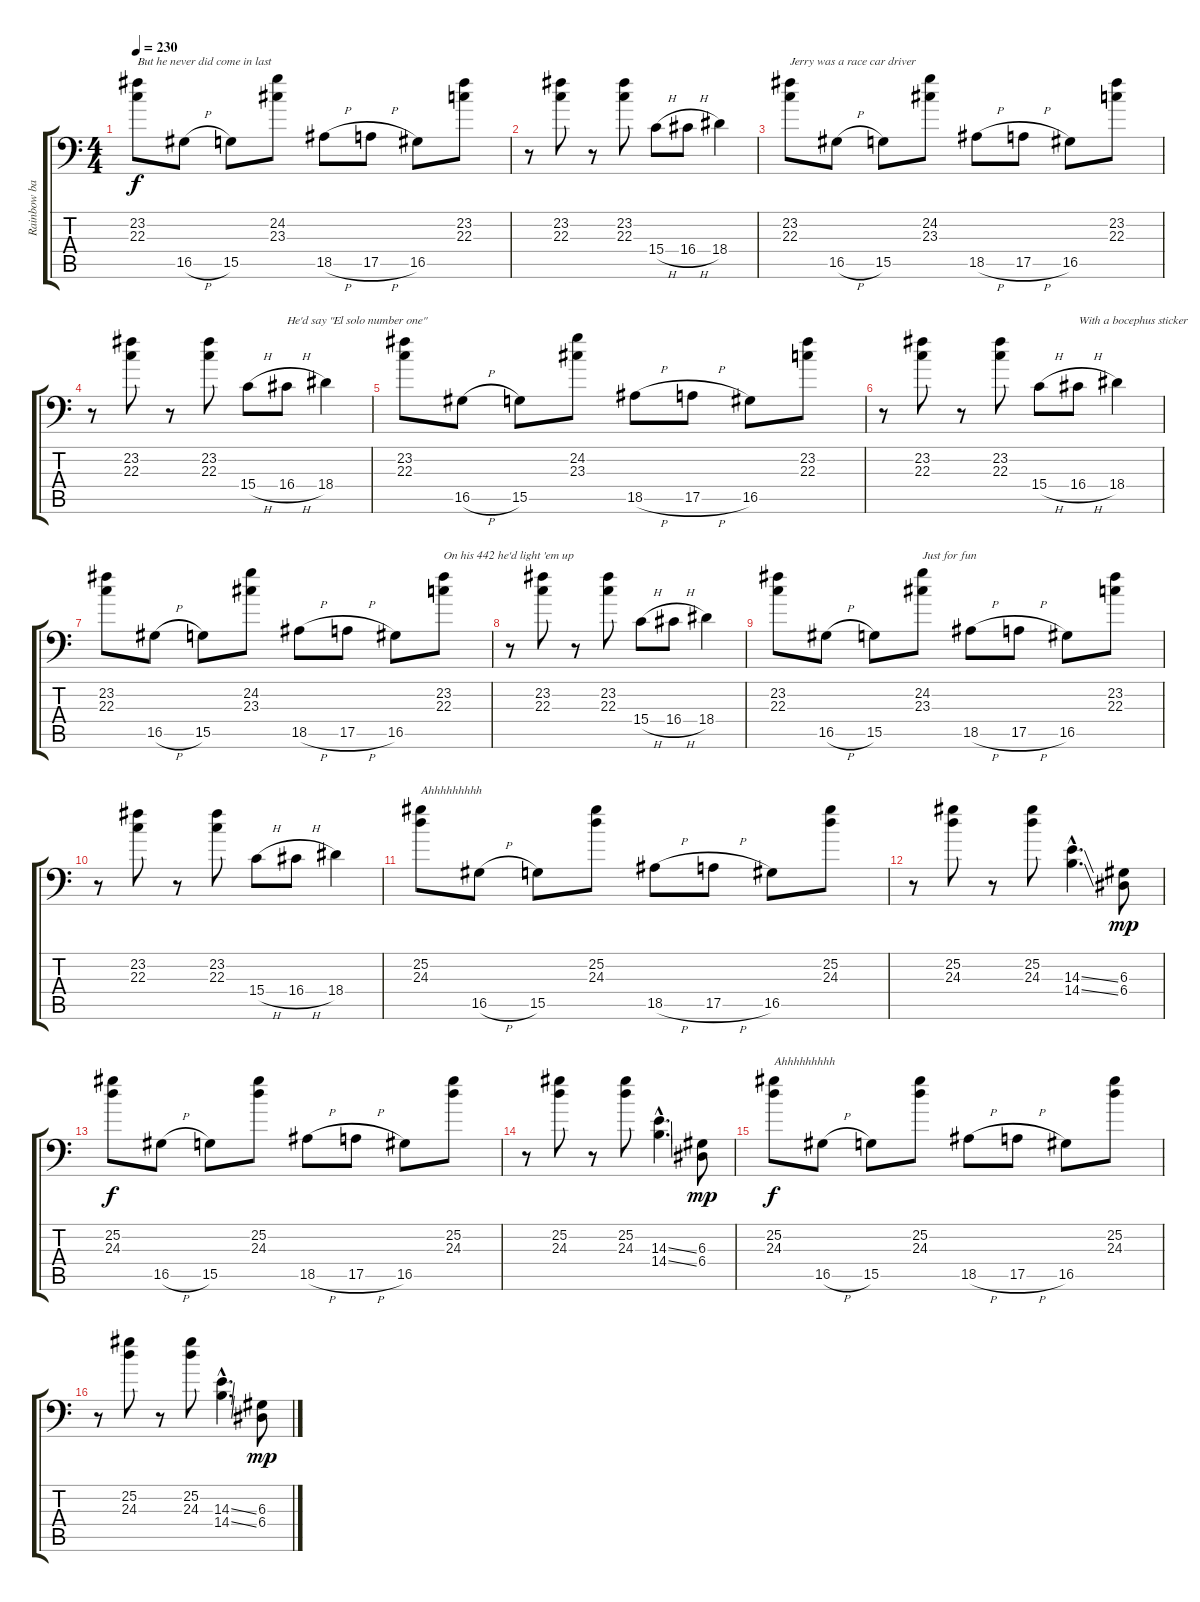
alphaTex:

\track ("Rainbow bass : Les Claypool" "Rainbow ba") {instrument fretlessbass}
\staff {score tabs}
\tuning (C3 G2 D2 A1 E1 B0) {hide}
\ts (4 4)
\tempo 230
\clef f4
\ks c
(23.2 22.3).8{txt "But he never did come in last" dy f} 16.5{h}.8 15.5.8 (24.2 23.3).8 18.5{h}.8 17.5{h}.8 16.5.8 (23.2 22.3).8 |
r.8 (23.2 22.3).8 r.8 (23.2 22.3).8 15.4{h}.8 16.4{h}.8 18.4.4 |
(23.2 22.3).8{txt "Jerry was a race car driver"} 16.5{h}.8 15.5.8 (24.2 23.3).8 18.5{h}.8 17.5{h}.8 16.5.8 (23.2 22.3).8 |
r.8 (23.2 22.3).8 r.8 (23.2 22.3).8 15.4{h}.8 16.4{h}.8{txt "He'd say \"El solo number one\""} 18.4.4 |
(23.2 22.3).8 16.5{h}.8 15.5.8 (24.2 23.3).8 18.5{h}.8 17.5{h}.8 16.5.8 (23.2 22.3).8 |
r.8 (23.2 22.3).8 r.8 (23.2 22.3).8 15.4{h}.8 16.4{h}.8{txt "With a bocephus sticker"} 18.4.4 |
(23.2 22.3).8 16.5{h}.8 15.5.8 (24.2 23.3).8 18.5{h}.8 17.5{h}.8 16.5.8 (23.2 22.3).8{txt "On his 442 he'd light 'em up"} |
r.8 (23.2 22.3).8 r.8 (23.2 22.3).8 15.4{h}.8 16.4{h}.8 18.4.4 |
(23.2 22.3).8 16.5{h}.8 15.5.8 (24.2 23.3).8{txt "Just for fun"} 18.5{h}.8 17.5{h}.8 16.5.8 (23.2 22.3).8 |
r.8 (23.2 22.3).8 r.8 (23.2 22.3).8 15.4{h}.8 16.4{h}.8 18.4.4 |
(25.2 24.3).8{txt "Ahhhhhhhhh"} 16.5{h}.8 15.5.8 (25.2 24.3).8 18.5{h}.8 17.5{h}.8 16.5.8 (25.2 24.3).8 |
r.8 (25.2 24.3).8 r.8 (25.2 24.3).8 (14.3{ss hac} 14.4{ss hac}).4{d} (6.3 6.4).8{dy mp} |
(25.2 24.3).8{dy f} 16.5{h}.8 15.5.8 (25.2 24.3).8 18.5{h}.8 17.5{h}.8 16.5.8 (25.2 24.3).8 |
r.8 (25.2 24.3).8 r.8 (25.2 24.3).8 (14.3{ss hac} 14.4{ss hac}).4{d} (6.3 6.4).8{dy mp} |
(25.2 24.3).8{txt "Ahhhhhhhhh" dy f} 16.5{h}.8 15.5.8 (25.2 24.3).8 18.5{h}.8 17.5{h}.8 16.5.8 (25.2 24.3).8 |
r.8 (25.2 24.3).8 r.8 (25.2 24.3).8 (14.3{ss hac} 14.4{ss hac}).4{d} (6.3 6.4).8{dy mp}
